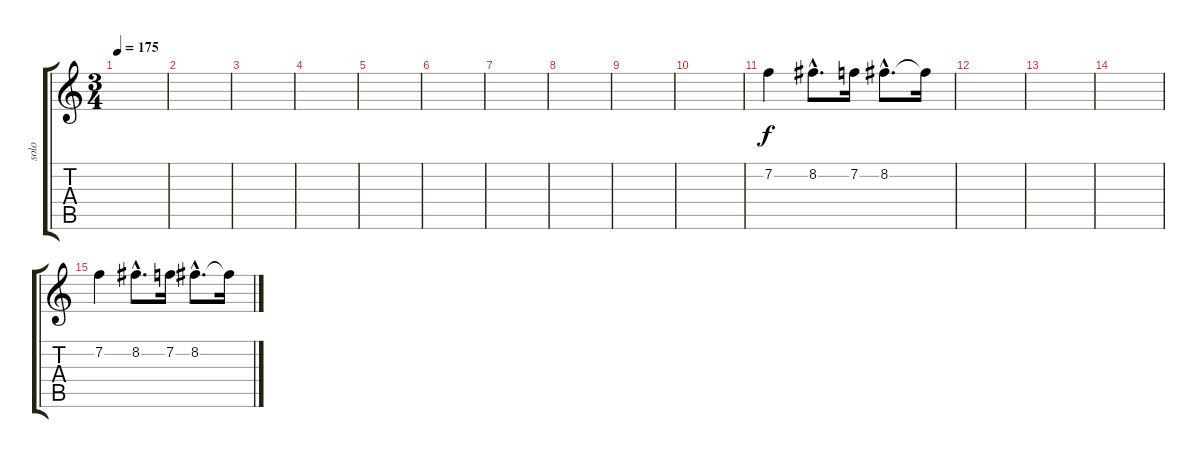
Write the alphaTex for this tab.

\track ("solo" "solo") {instrument acousticguitarsteel}
\staff {score tabs}
\tuning (Eb4 Bb3 Gb3 Db3 Ab2 Eb2) {hide}
\ts (3 4)
\tempo 175
\clef g2
\ks c
|
|
|
|
|
|
|
|
|
|
7.2.4 8.2{hac}.8{d} 7.2.16 8.2{hac}.8{d} 8.2{t}.16 |
|
|
|
7.2.4 8.2{hac}.8{d} 7.2.16 8.2{hac}.8{d} 8.2{t}.16
